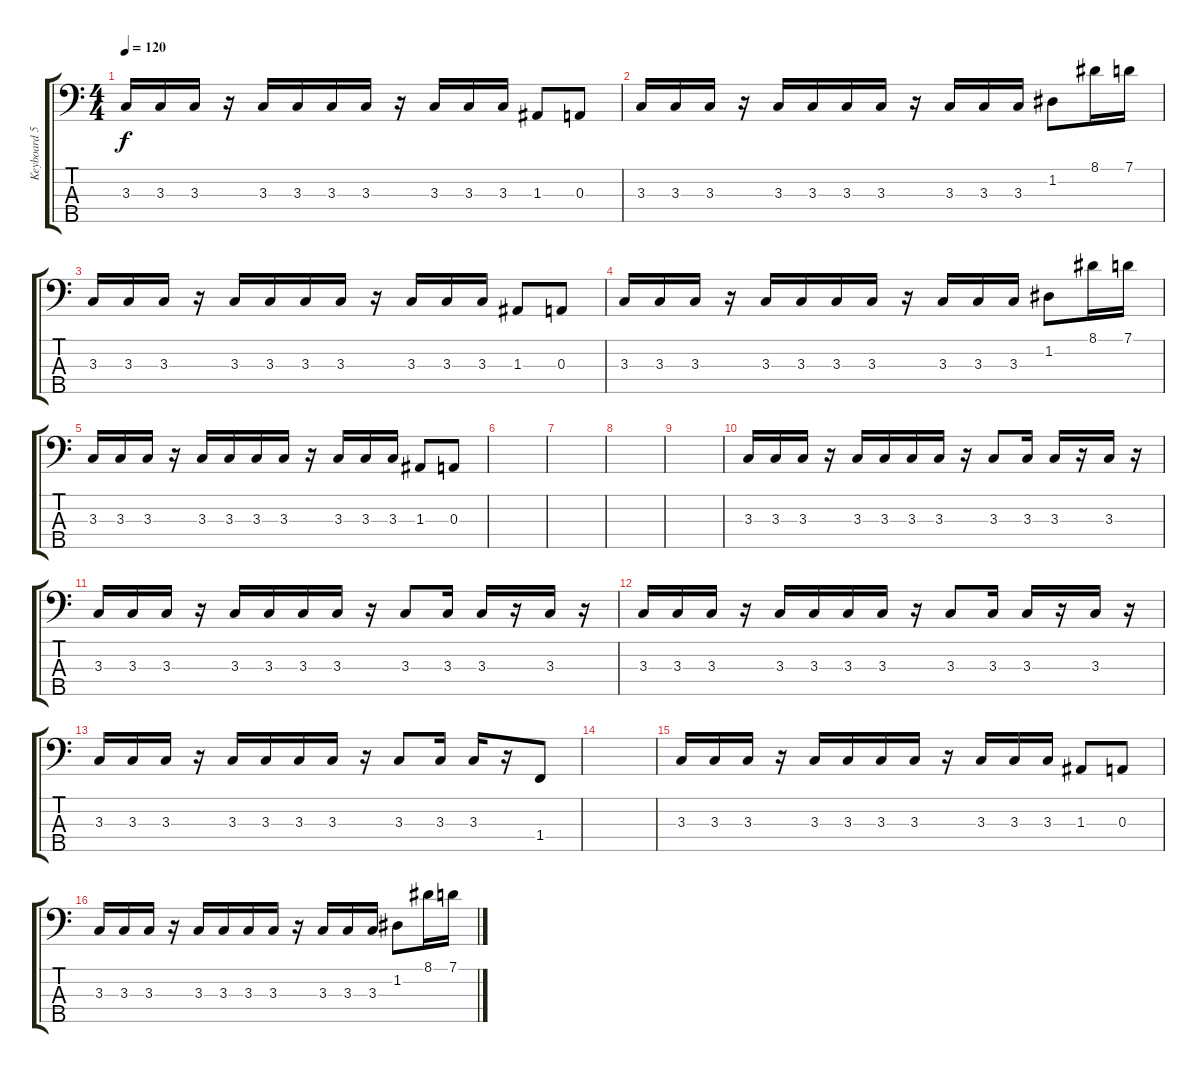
\track ("Keyboard 5" "Keyboard 5") {instrument synthbass1}
\staff {score tabs}
\tuning (G2 D2 A1 E1 B0) {hide}
\ts (4 4)
\tempo 120
\clef f4
\ks c
3.3.16{dy f} 3.3.16 3.3.16 r.16 3.3.16 3.3.16 3.3.16 3.3.16 r.16 3.3.16 3.3.16 3.3.16 1.3.8 0.3.8 |
3.3.16 3.3.16 3.3.16 r.16 3.3.16 3.3.16 3.3.16 3.3.16 r.16 3.3.16 3.3.16 3.3.16 1.2.8 8.1.16 7.1.16 |
3.3.16 3.3.16 3.3.16 r.16 3.3.16 3.3.16 3.3.16 3.3.16 r.16 3.3.16 3.3.16 3.3.16 1.3.8 0.3.8 |
3.3.16 3.3.16 3.3.16 r.16 3.3.16 3.3.16 3.3.16 3.3.16 r.16 3.3.16 3.3.16 3.3.16 1.2.8 8.1.16 7.1.16 |
3.3.16 3.3.16 3.3.16 r.16 3.3.16 3.3.16 3.3.16 3.3.16 r.16 3.3.16 3.3.16 3.3.16 1.3.8 0.3.8 |
|
|
|
|
3.3.16 3.3.16 3.3.16 r.16 3.3.16 3.3.16 3.3.16 3.3.16 r.16 3.3.8 3.3.16 3.3.16 r.16 3.3.16 r.16 |
3.3.16 3.3.16 3.3.16 r.16 3.3.16 3.3.16 3.3.16 3.3.16 r.16 3.3.8 3.3.16 3.3.16 r.16 3.3.16 r.16 |
3.3.16 3.3.16 3.3.16 r.16 3.3.16 3.3.16 3.3.16 3.3.16 r.16 3.3.8 3.3.16 3.3.16 r.16 3.3.16 r.16 |
3.3.16 3.3.16 3.3.16 r.16 3.3.16 3.3.16 3.3.16 3.3.16 r.16 3.3.8 3.3.16 3.3.16 r.16 1.4.8 |
|
3.3.16 3.3.16 3.3.16 r.16 3.3.16 3.3.16 3.3.16 3.3.16 r.16 3.3.16 3.3.16 3.3.16 1.3.8 0.3.8 |
3.3.16 3.3.16 3.3.16 r.16 3.3.16 3.3.16 3.3.16 3.3.16 r.16 3.3.16 3.3.16 3.3.16 1.2.8 8.1.16 7.1.16
